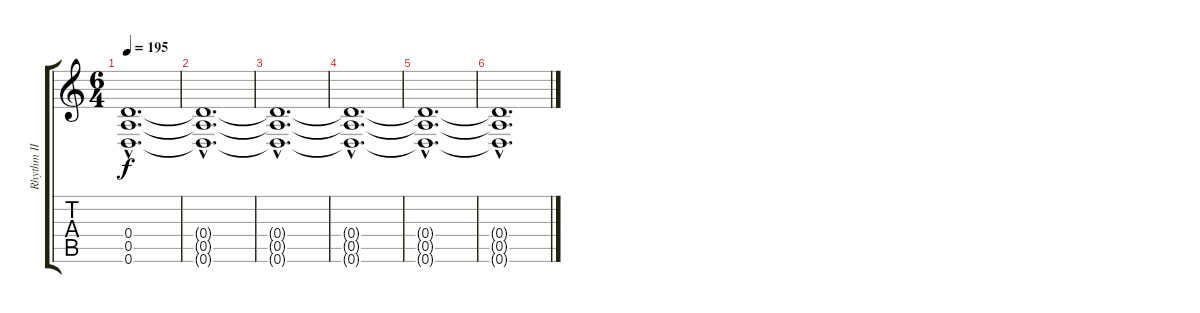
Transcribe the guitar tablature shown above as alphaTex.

\track ("Rhythm II" "Rhythm II") {instrument distortionguitar}
\staff {score tabs}
\tuning (E4 B3 G3 D3 A2 D2) {hide}
\ts (6 4)
\tempo 195
\clef g2
\ks c
(0.4{hac t} 0.5{hac t} 0.6{hac t}).1{d dy f} |
(0.4{hac t} 0.5{hac t} 0.6{hac t}).1{d} |
(0.4{hac t} 0.5{hac t} 0.6{hac t}).1{d} |
(0.4{hac t} 0.5{hac t} 0.6{hac t}).1{d} |
(0.4{hac t} 0.5{hac t} 0.6{hac t}).1{d} |
(0.4{hac t} 0.5{hac t} 0.6{hac t}).1{d}
